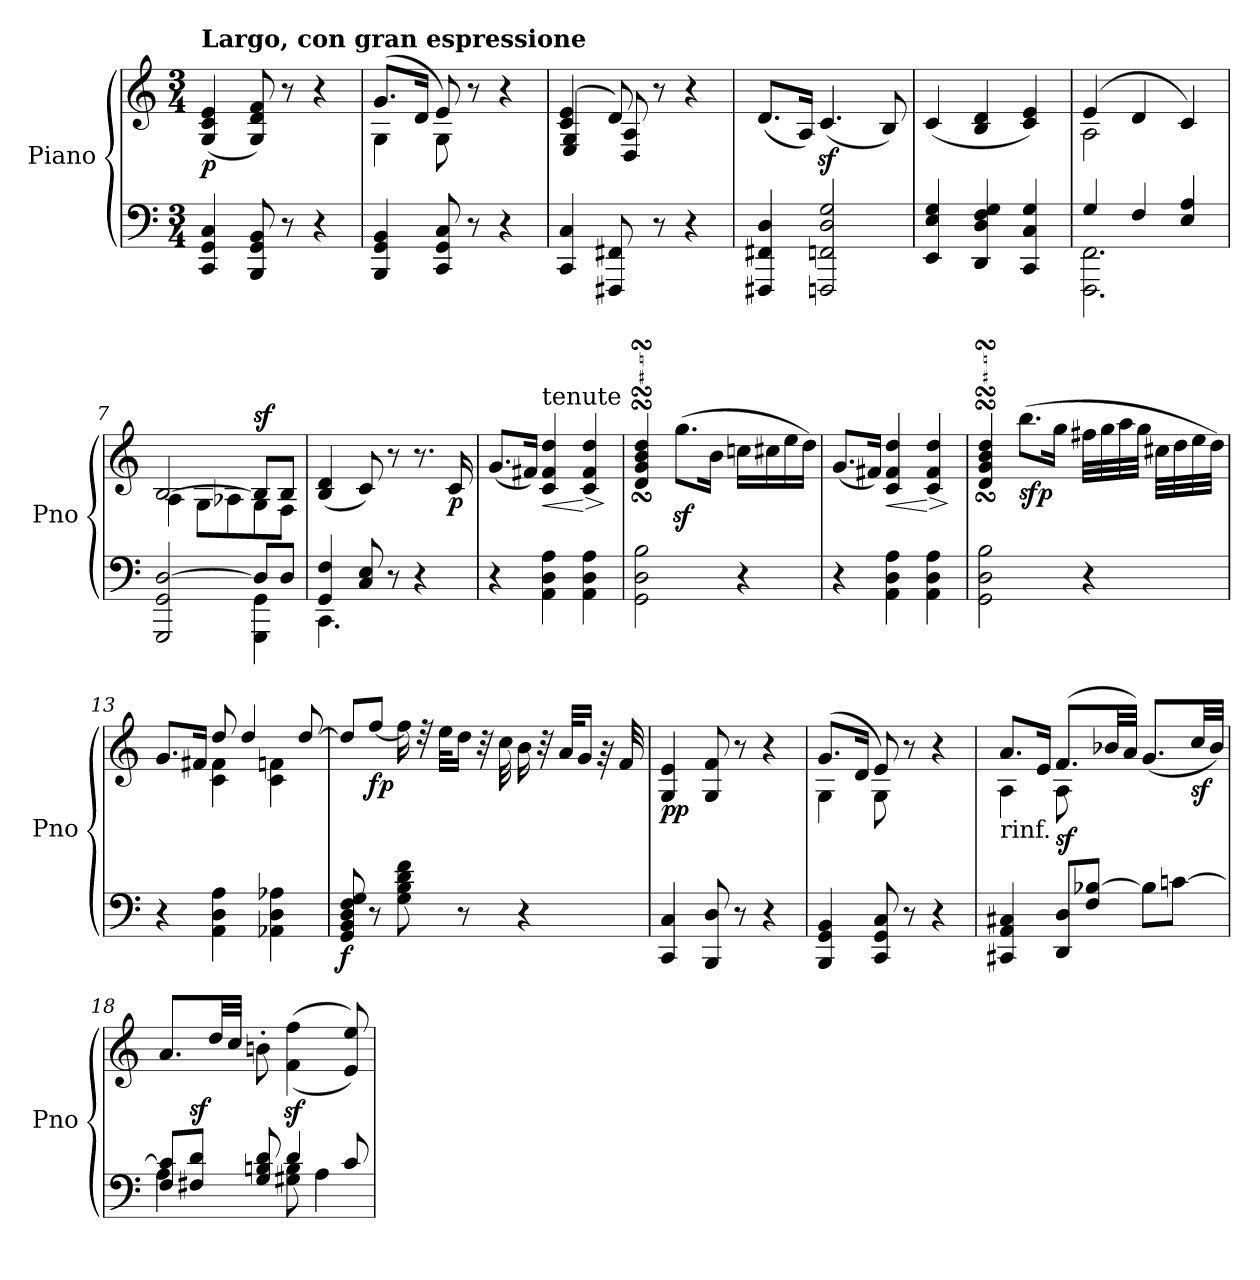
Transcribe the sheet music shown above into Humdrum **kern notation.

**kern	**kern	**dynam
*part1	*part1	*part1
*staff2	*staff1	*staff1/2
*I"Piano	*	*
*I'Pno	*	*
*clefF4	*clefG2	*
*k[]	*k[]	*
*M3/4	*M3/4	*
=1	=1	=1
!	!LO:TX:a:B:t=Largo, con gran espressione	!
!	!	!LO:DY:b
4CC/ 4GG/ 4C/	(<4G/ 4c/ 4e/	p
8BBB/ 8GG/ 8BB/	8G/ 8d/ 8f/)	.
8r	8r	.
4r	4r	.
=2	=2	=2
*	*^	*
4BBB/ 4GG/ 4BB/	(>8.g/L	4G\	.
.	16d/Jk	.	.
8CC/ 8GG/ 8C/	8e/)	8G\	.
8r	8r	4.ryy	.
4r	4r	.	.
=3	=3	=3	=3
4CC/ 4C/	(>4c/ 4e/	4E/ 4G/	.
8FFF#X/ 8FF#X/	8d/)	8D/ 8A/	.
8r	8r	4.ryy	.
4r	4r	.	.
*	*v	*v	*
=4	=4	=4
4FFF#X/ 4FF#X/ 4D/	(>8.d/L	.
.	16A/Jk)	.
2FFFn/ 2FFn/ 2D/ 2G/	(>4.cz</	.
.	8B/)	.
=5	=5	=5
4EE/ 4E/ 4G/	(>4c/	.
4DD/ 4D/ 4F/ 4G/	4B/ 4d/	.
4CC/ 4C/ 4G/	4c/ 4e/)	.
=6	=6	=6
*^	*^	*
4G/	2.FFF\ 2.FF\	(>4e/	2A\	.
4F/	.	4d/	.	.
4E/ 4A/	.	4c/)	4ryy	.
=7	=7	=7	=7	=7
2GGG/ 2GG/ [2D/	2ryy	[2B/	4A\	.
.	.	.	8G\L	.
.	.	.	8A-X\	.
!	!	!	!	!LO:DY:a
8D/L]	4GGG\ 4GG\	8B/L]	8G\	sf
8D/J	.	8B/J	8F\J	.
*	*	*v	*v	*
!!LO:LB:g=z
=8	=8	=8	=8
4GG/ 4F/	4.CC\	(>4B/ 4d/	.
8C/ 8E/	.	8c/)	.
8r	4.ryy	8r	.
4r	.	8.r	.
!	!	!	!LO:DY:b
.	.	16c/	p
*v	*v	*	*
=9	=9	=9
4r	(<8.g/L	.
.	16f#X/Jk)	.
!	!LO:TX:a:t=tenute	!
!	!	!LO:HP:b
4AA\ 4D\ 4A\	4c/ 4f#/ 4dd/	<
!	!	!LO:HP:n=1:b
4AA\ 4D\ 4A\	4c/ 4f#/ 4dd/	[ >
.	.	]
=10	=10	=10
2GG\ 2D\ 2B\	4d/sSSS 4g/sSSS 4b/sSSS 4dd/sSSS	.
.	(>8.ggz<\L	.
.	16b\Jk	.
4r	16cc\LL	.
.	16cc#X\	.
.	16ee\	.
.	16dd\JJ)	.
=11	=11	=11
4r	(<8.g/L	.
.	16f#X/Jk)	.
!	!	!LO:HP:b
4AA\ 4D\ 4A\	4c/ 4f#/ 4dd/	<
!	!	!LO:HP:n=1:b
4AA\ 4D\ 4A\	4c/ 4f#/ 4dd/	[ >
.	.	]
=12	=12	=12
2GG\ 2D\ 2B\	4d/sSSS 4g/sSSS 4b/sSSS 4dd/sSSS	.
!	!	!LO:DY:b
.	(>8.bb\L	sfp
.	16gg\Jk	.
4r	32ff#X\LLL	.
.	32gg\	.
.	32aa\	.
.	32gg\JJJ	.
.	32cc#X\LLL	.
.	32dd\	.
.	32ee\	.
.	32dd\JJJ)	.
!!LO:LB:g=z
=13	=13	=13
*	*^	*
4r	8.g/L	4ryy	.
.	16f#X/Jk	.	.
4AA\ 4D\ 4A\	8dd/	4c\ 4f#\	.
.	4dd/	.	.
4AA-X\ 4D\ 4A-X\	.	4c\ 4fn\	.
.	[8dd/	.	.
*	*v	*v	*
=14	=14	=14
!	!	!LO:DY:b=2
8GG/ 8BB/ 8D/ 8F/ 8G/	8dd/L]	f
!	!	!LO:DY:b
8r	[8ff/J	fp
8G\ 8B\ 8d\ 8f\	16ff\]	.
.	32rdd	.
.	32ee\KLL	.
8r	16dd\JJ	.
.	32r	.
.	32cc\	.
4r	16b\	.
.	32r	.
.	32a/KLL	.
.	16g/JJ	.
.	32rg	.
.	32f/	.
=15	=15	=15
!	!	!LO:DY:b
4CC/ 4C/	4G/ 4e/	pp
8BBB/ 8D/	8G/ 8f/	.
8r	8r	.
4r	4r	.
=16	=16	=16
*	*^	*
4BBB/ 4GG/ 4BB/	(>8.g/L	4G\	.
.	16d/Jk	.	.
8CC/ 8GG/ 8C/	8e/)	8G\	.
8r	8r	4.ryy	.
4r	4r	.	.
=17	=17	=17	=17
!	!LO:TX:b:t=rinf.	!	!
4CC#X/ 4AA/ 4C#X/	8.a/L	4A\	.
.	16e/Jk	.	.
!	!	!	!LO:DY:b
8DD/ 8D/L	(>8.f/L	8A\	sf
8F/ [8B-X/J	.	4.ryy	.
.	32b-X/LL	.	.
.	32a/JJJ)	.	.
8B-\L]	(>8.g/L	.	.
[8cn\J	.	.	.
!	!	!	!LO:DY:b
.	32cc/LL	.	sf
.	32b-/JJJ)	.	.
*	*v	*v	*
!!LO:LB:g=z
=18	=18	=18
*^	*	*
8F/ 8c/]L	4A\	8.a/L	.
!	!	!	!LO:DY:a=2
8F#X/ 8d/J	.	.	sf
.	.	32dd/LL	.
.	.	32cc/JJJ	.
8G/ 8Bn/ 8d/	8ryy	8bn'\	.
4d/	8G#X\ 8B\	(>(>4f\z< 4ff\z<	.
.	4A\	.	.
8c/	.	8e/ 8ee/))	.
*v	*v	*	*
=	=	=
*-	*-	*-
